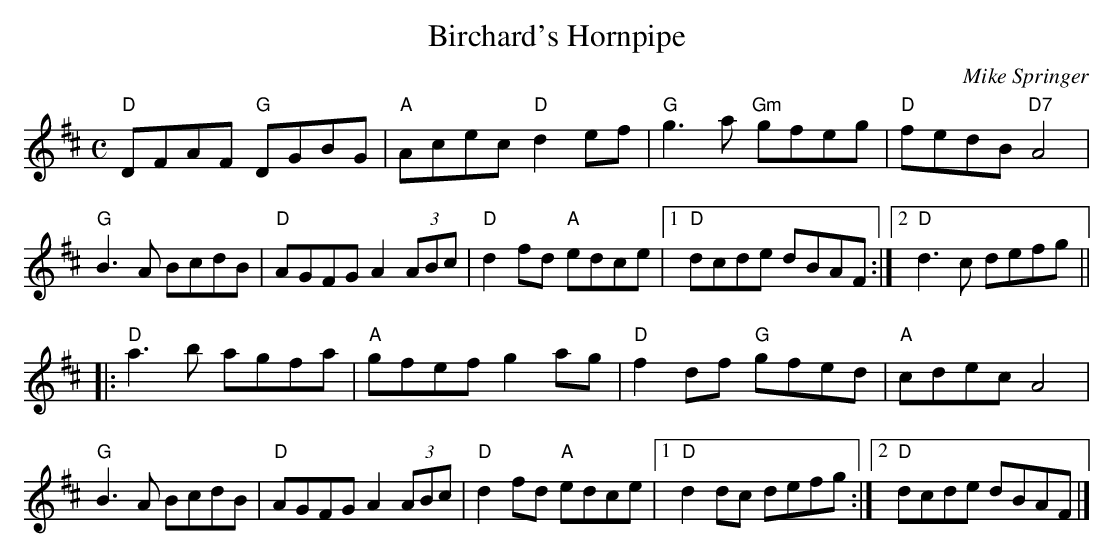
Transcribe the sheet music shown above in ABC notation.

X:1
T: Birchard's Hornpipe
C: Mike Springer
M: C
K: D
 "D"DFAF "G"DGBG| "A"Acec "D"d2ef| "G"g3a "Gm"gfeg| "D"fedB "D7"A4|
    "G"B3A BcdB| "D"AGFG A2(3ABc| "D"d2fd "A"edce|1"D"dcde dBAF:|2"D"d3c defg||
|: "D"a3b agfa| "A"gfef g2ag| "D"f2df "G"gfed| "A"cdec A4|
"G"B3A BcdB| "D"AGFG A2(3ABc| "D"d2fd "A"edce|1"D"d2 dc defg :|2"D"dcde dBAF|]
